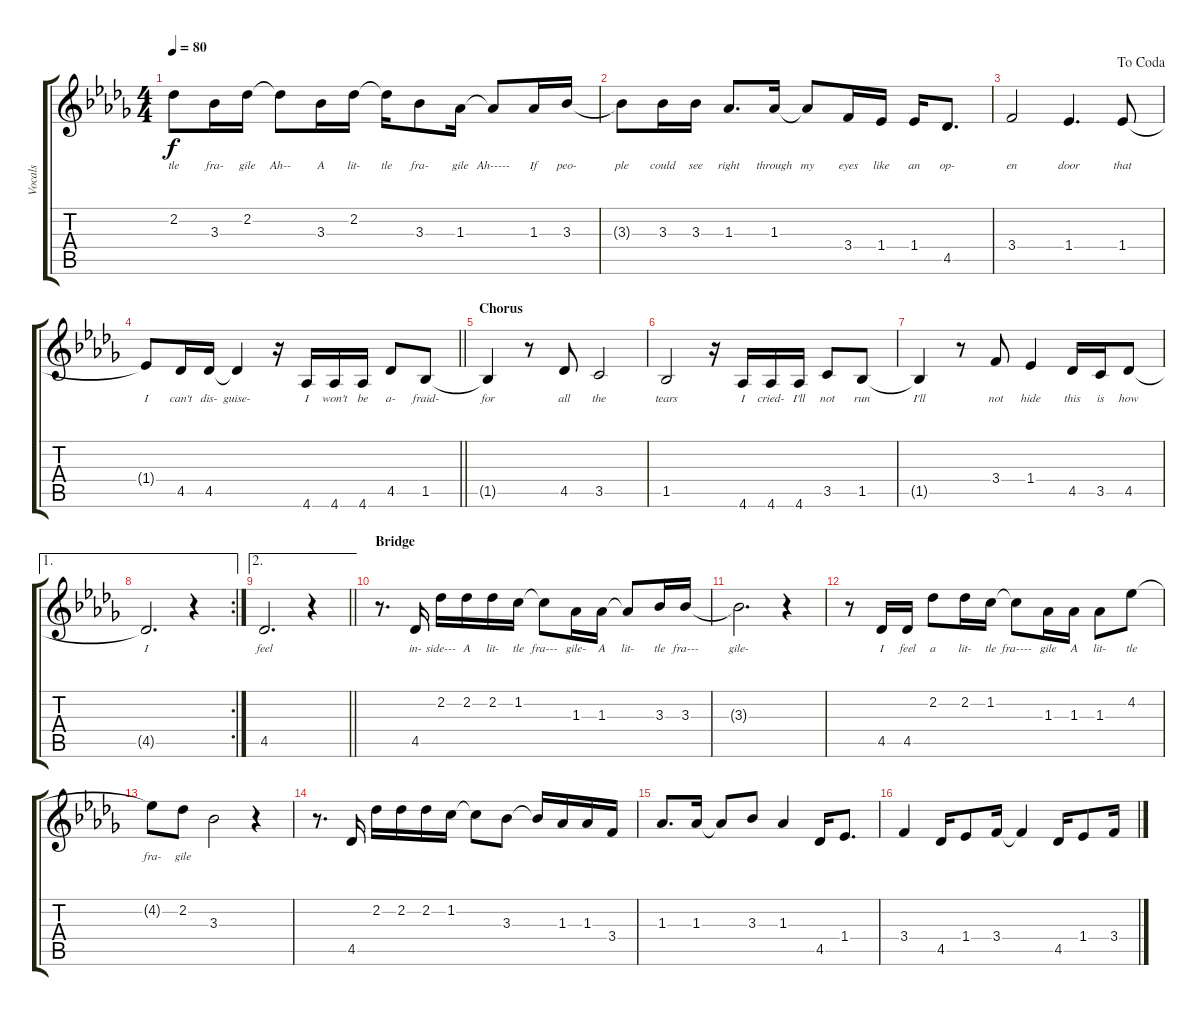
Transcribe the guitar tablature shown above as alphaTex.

\track ("Vocals" "Vocals") {instrument choiraahs}
\staff {score tabs}
\tuning (E5 B4 G4 D4 A3 E3) {hide}
\ts (4 4)
\tempo 80
\clef g2
\ks db
2.2{t}.8{lyrics (0 "tle") lyrics (1 "") lyrics (2 "") lyrics (3 "") lyrics (4 "") dy f} 3.3.16{lyrics (0 "fra-") lyrics (1 "") lyrics (2 "") lyrics (3 "") lyrics (4 "")} 2.2.16{lyrics (0 "gile") lyrics (1 "") lyrics (2 "") lyrics (3 "") lyrics (4 "")} 2.2{t}.8{lyrics (0 "Ah--") lyrics (1 "") lyrics (2 "") lyrics (3 "") lyrics (4 "")} 3.3.16{lyrics (0 "A") lyrics (1 "") lyrics (2 "") lyrics (3 "") lyrics (4 "")} 2.2.16{lyrics (0 "lit-") lyrics (1 "") lyrics (2 "") lyrics (3 "") lyrics (4 "")} 2.2{t}.16{lyrics (0 "tle") lyrics (1 "") lyrics (2 "") lyrics (3 "") lyrics (4 "")} 3.3.8{lyrics (0 "fra-") lyrics (1 "") lyrics (2 "") lyrics (3 "") lyrics (4 "")} 1.3.16{lyrics (0 "gile") lyrics (1 "") lyrics (2 "") lyrics (3 "") lyrics (4 "")} 1.3{t}.8{lyrics (0 "Ah-----") lyrics (1 "") lyrics (2 "") lyrics (3 "") lyrics (4 "")} 1.3.16{lyrics (0 "If") lyrics (1 "") lyrics (2 "") lyrics (3 "") lyrics (4 "")} 3.3.16{lyrics (0 "peo-") lyrics (1 "") lyrics (2 "") lyrics (3 "") lyrics (4 "")} |
3.3{t}.8{lyrics (0 "ple") lyrics (1 "") lyrics (2 "") lyrics (3 "") lyrics (4 "")} 3.3.16{lyrics (0 "could") lyrics (1 "") lyrics (2 "") lyrics (3 "") lyrics (4 "")} 3.3.16{lyrics (0 "see") lyrics (1 "") lyrics (2 "") lyrics (3 "") lyrics (4 "")} 1.3.8{d lyrics (0 "right") lyrics (1 "") lyrics (2 "") lyrics (3 "") lyrics (4 "")} 1.3.16{lyrics (0 "through") lyrics (1 "") lyrics (2 "") lyrics (3 "") lyrics (4 "")} 1.3{t}.8{lyrics (0 "my") lyrics (1 "") lyrics (2 "") lyrics (3 "") lyrics (4 "")} 3.4.16{lyrics (0 "eyes") lyrics (1 "") lyrics (2 "") lyrics (3 "") lyrics (4 "")} 1.4.16{lyrics (0 "like") lyrics (1 "") lyrics (2 "") lyrics (3 "") lyrics (4 "")} 1.4.16{lyrics (0 "an") lyrics (1 "") lyrics (2 "") lyrics (3 "") lyrics (4 "")} 4.5.8{d lyrics (0 "op-") lyrics (1 "") lyrics (2 "") lyrics (3 "") lyrics (4 "")} |
\jump dacoda
3.4.2{lyrics (0 "en") lyrics (1 "") lyrics (2 "") lyrics (3 "") lyrics (4 "")} 1.4.4{d lyrics (0 "door") lyrics (1 "") lyrics (2 "") lyrics (3 "") lyrics (4 "")} 1.4.8{lyrics (0 "that") lyrics (1 "") lyrics (2 "") lyrics (3 "") lyrics (4 "")} |
\barLineRight lightlight
1.4{t}.8{lyrics (0 "I") lyrics (1 "") lyrics (2 "") lyrics (3 "") lyrics (4 "")} 4.5.16{lyrics (0 "can't") lyrics (1 "") lyrics (2 "") lyrics (3 "") lyrics (4 "")} 4.5.16{lyrics (0 "dis-") lyrics (1 "") lyrics (2 "") lyrics (3 "") lyrics (4 "")} 4.5{t}.4{lyrics (0 "guise-") lyrics (1 "") lyrics (2 "") lyrics (3 "") lyrics (4 "")} r.16 4.6.16{lyrics (0 "I") lyrics (1 "") lyrics (2 "") lyrics (3 "") lyrics (4 "")} 4.6.16{lyrics (0 "won't") lyrics (1 "") lyrics (2 "") lyrics (3 "") lyrics (4 "")} 4.6.16{lyrics (0 "be") lyrics (1 "") lyrics (2 "") lyrics (3 "") lyrics (4 "")} 4.5.8{lyrics (0 "a-") lyrics (1 "") lyrics (2 "") lyrics (3 "") lyrics (4 "")} 1.5.8{lyrics (0 "fraid-") lyrics (1 "") lyrics (2 "") lyrics (3 "") lyrics (4 "")} |
\section ("" "Chorus")
1.5{t}.4{lyrics (0 "for") lyrics (1 "") lyrics (2 "") lyrics (3 "") lyrics (4 "")} r.8 4.5.8{lyrics (0 "all") lyrics (1 "") lyrics (2 "") lyrics (3 "") lyrics (4 "")} 3.5.2{lyrics (0 "the") lyrics (1 "") lyrics (2 "") lyrics (3 "") lyrics (4 "")} |
1.5.2{lyrics (0 "tears") lyrics (1 "") lyrics (2 "") lyrics (3 "") lyrics (4 "")} r.16 4.6.16{lyrics (0 "I") lyrics (1 "") lyrics (2 "") lyrics (3 "") lyrics (4 "")} 4.6.16{lyrics (0 "cried-") lyrics (1 "") lyrics (2 "") lyrics (3 "") lyrics (4 "")} 4.6.16{lyrics (0 "I'll") lyrics (1 "") lyrics (2 "") lyrics (3 "") lyrics (4 "")} 3.5.8{lyrics (0 "not") lyrics (1 "") lyrics (2 "") lyrics (3 "") lyrics (4 "")} 1.5.8{lyrics (0 "run") lyrics (1 "") lyrics (2 "") lyrics (3 "") lyrics (4 "")} |
1.5{t}.4{lyrics (0 "I'll") lyrics (1 "") lyrics (2 "") lyrics (3 "") lyrics (4 "")} r.8 3.4.8{lyrics (0 "not") lyrics (1 "") lyrics (2 "") lyrics (3 "") lyrics (4 "")} 1.4.4{lyrics (0 "hide") lyrics (1 "") lyrics (2 "") lyrics (3 "") lyrics (4 "")} 4.5.16{lyrics (0 "this") lyrics (1 "") lyrics (2 "") lyrics (3 "") lyrics (4 "")} 3.5.16{lyrics (0 "is") lyrics (1 "") lyrics (2 "") lyrics (3 "") lyrics (4 "")} 4.5.8{lyrics (0 "how") lyrics (1 "") lyrics (2 "") lyrics (3 "") lyrics (4 "")} |
\ae 1
\rc 2
4.5{t}.2{d lyrics (0 "I") lyrics (1 "") lyrics (2 "") lyrics (3 "") lyrics (4 "")} r.4 |
\ae 2
\barLineRight lightlight
4.5.2{d lyrics (0 "feel") lyrics (1 "") lyrics (2 "") lyrics (3 "") lyrics (4 "")} r.4 |
\section ("" "Bridge")
r.8{d} 4.5.16{lyrics (0 "in-") lyrics (1 "") lyrics (2 "") lyrics (3 "") lyrics (4 "")} 2.2.16{lyrics (0 "side---") lyrics (1 "") lyrics (2 "") lyrics (3 "") lyrics (4 "")} 2.2.16{lyrics (0 "A") lyrics (1 "") lyrics (2 "") lyrics (3 "") lyrics (4 "")} 2.2.16{lyrics (0 "lit-") lyrics (1 "") lyrics (2 "") lyrics (3 "") lyrics (4 "")} 1.2.16{lyrics (0 "tle") lyrics (1 "") lyrics (2 "") lyrics (3 "") lyrics (4 "")} 1.2{t}.8{lyrics (0 "fra---") lyrics (1 "") lyrics (2 "") lyrics (3 "") lyrics (4 "")} 1.3.16{lyrics (0 "gile-") lyrics (1 "") lyrics (2 "") lyrics (3 "") lyrics (4 "")} 1.3.16{lyrics (0 "A") lyrics (1 "") lyrics (2 "") lyrics (3 "") lyrics (4 "")} 1.3{t}.8{lyrics (0 "lit-") lyrics (1 "") lyrics (2 "") lyrics (3 "") lyrics (4 "")} 3.3.16{lyrics (0 "tle") lyrics (1 "") lyrics (2 "") lyrics (3 "") lyrics (4 "")} 3.3.16{lyrics (0 "fra---") lyrics (1 "") lyrics (2 "") lyrics (3 "") lyrics (4 "")} |
3.3{t}.2{d lyrics (0 "gile-") lyrics (1 "") lyrics (2 "") lyrics (3 "") lyrics (4 "")} r.4 |
r.8 4.5.16{lyrics (0 "I") lyrics (1 "") lyrics (2 "") lyrics (3 "") lyrics (4 "")} 4.5.16{lyrics (0 "feel") lyrics (1 "") lyrics (2 "") lyrics (3 "") lyrics (4 "")} 2.2.8{lyrics (0 "a") lyrics (1 "") lyrics (2 "") lyrics (3 "") lyrics (4 "")} 2.2.16{lyrics (0 "lit-") lyrics (1 "") lyrics (2 "") lyrics (3 "") lyrics (4 "")} 1.2.16{lyrics (0 "tle") lyrics (1 "") lyrics (2 "") lyrics (3 "") lyrics (4 "")} 1.2{t}.8{lyrics (0 "fra----") lyrics (1 "") lyrics (2 "") lyrics (3 "") lyrics (4 "")} 1.3.16{lyrics (0 "gile") lyrics (1 "") lyrics (2 "") lyrics (3 "") lyrics (4 "")} 1.3.16{lyrics (0 "A") lyrics (1 "") lyrics (2 "") lyrics (3 "") lyrics (4 "")} 1.3.8{lyrics (0 "lit-") lyrics (1 "") lyrics (2 "") lyrics (3 "") lyrics (4 "")} 4.2.8{lyrics (0 "tle") lyrics (1 "") lyrics (2 "") lyrics (3 "") lyrics (4 "")} |
4.2{t}.8{lyrics (0 "fra-") lyrics (1 "") lyrics (2 "") lyrics (3 "") lyrics (4 "")} 2.2.8{lyrics (0 "gile") lyrics (1 "") lyrics (2 "") lyrics (3 "") lyrics (4 "")} 3.3.2 r.4 |
r.8{d} 4.5.16 2.2.16 2.2.16 2.2.16 1.2.16 1.2{t}.8 3.3.8 3.3{t}.16 1.3.16 1.3.16 3.4.16 |
1.3.8{d} 1.3.16 1.3{t}.8 3.3.8 1.3.4 4.5.16 1.4.8{d} |
3.4.4 4.5.16 1.4.8 3.4.16 3.4{t}.4 4.5.16 1.4.8 3.4.16
